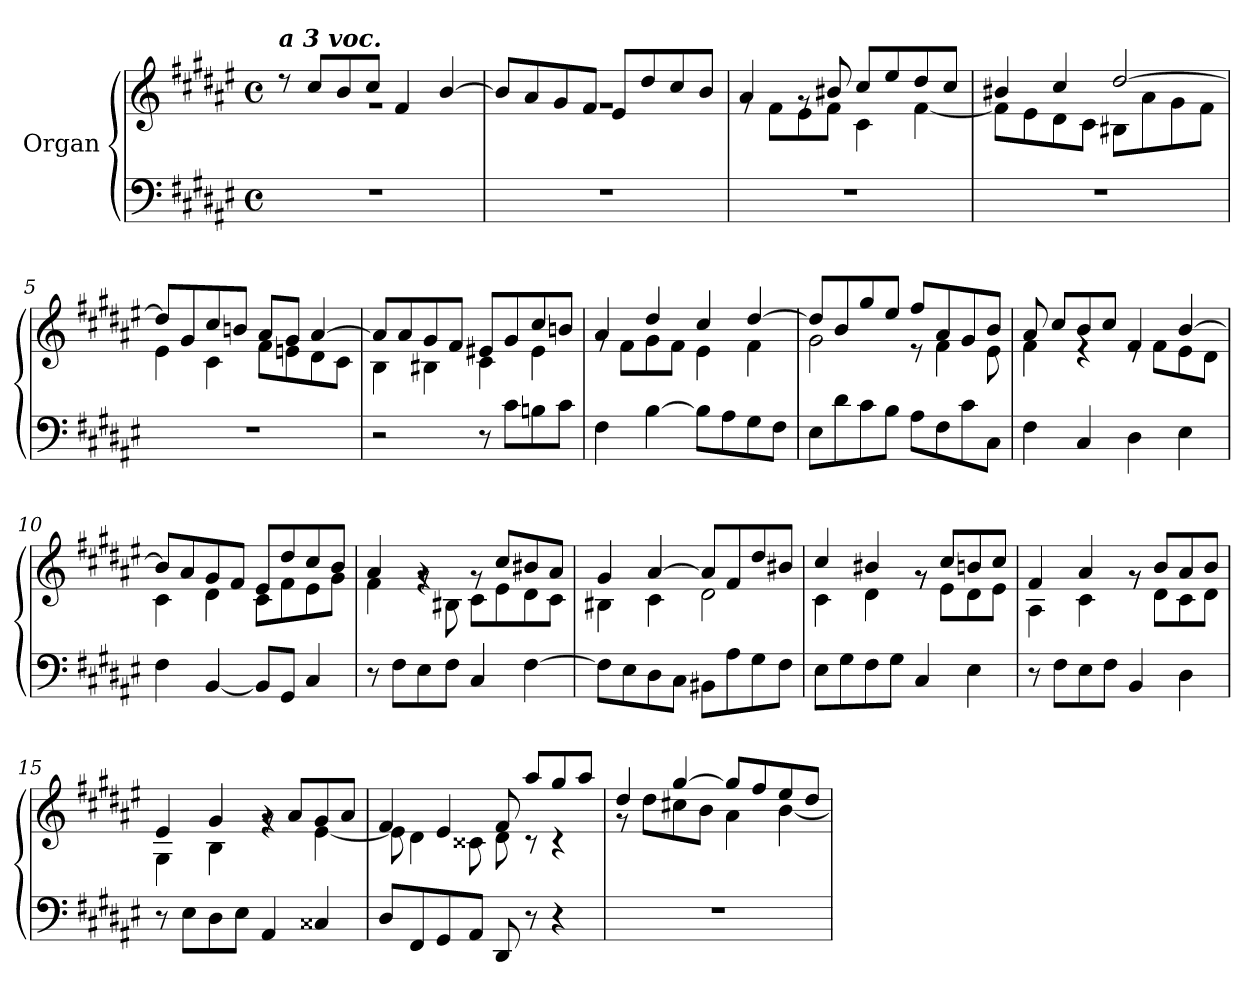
**kern	**kern
*part1	*part1
*staff2	*staff1
*I"Organ	*
*clefF4	*clefG2
*k[f#c#g#d#a#e#]	*k[f#c#g#d#a#e#]
*M4/4	*M4/4
*met(c)	*met(c)
*MM72	*MM72
=1	=1
*	*^
!	!LO:TX:a:Bi:t=a 3 voc.	!
1r	8r	1rg
.	8cc#/L	.
.	8b/	.
.	8cc#/J	.
.	4f#/	.
.	[4b/	.
=2	=2	=2
1r	8b/L]	1rg
.	8a#/	.
.	8g#/	.
.	8f#/J	.
.	8e#/L	.
.	8dd#/	.
.	8cc#/	.
.	8b/J	.
=3	=3	=3
1r	4a#/	8rg
.	.	8f#\L
.	8rg	8e#\
.	8b#X/	8f#\J
.	8cc#/L	4c#\
.	8ee#/	.
.	8dd#/	[4f#\
.	8cc#/J	.
=4	=4	=4
1r	4b#X/	8f#\L]
.	.	8e#\
.	4cc#/	8d#\
.	.	8c#\J
.	[2dd#/	8B#X\L
.	.	8a#\
.	.	8g#\
.	.	8f#\J
=5	=5	=5
1r	8dd#/L]	4e#\
.	8g#/	.
.	8cc#/	4c#\
.	8bn/J	.
.	8a#/L	8f#\L
.	8g#/J	8en\
.	[4a#/	8d#\
.	.	8c#\J
!!LO:LB:g=z	!!
=6	=6	=6
2r	8a#/L]	4B\
.	8a#/	.
.	8g#/	4B#X\
.	8f#/J	.
8r	8e#X/L	4c#\
8c#\L	8g#/	.
8Bn\	8cc#/	4e#\
8c#\J	8bn/J	.
=7	=7	=7
4F#\	4a#/	8rg
.	.	8f#\L
[4B\	4dd#/	8g#\
.	.	8f#\J
8B\L]	4cc#/	4e#\
8A#\	.	.
8G#\	[4dd#/	4f#\
8F#\J	.	.
=8	=8	=8
8E#\L	8dd#/L]	2g#\
8d#\	8b/	.
8c#\	8gg#/	.
8B\J	8ee#/J	.
8A#\L	8ff#/L	8r
8F#\	8a#/	4f#\
8c#\	8g#/	.
8C#\J	8b/J	8e#\
=9	=9	=9
4F#\	8a#/	4f#\
.	8cc#/L	.
4C#/	8b/	4re
.	8cc#/J	.
4D#\	4f#/	8re
.	.	8f#\L
4E#\	[4b/	8e#\
.	.	8d#\J
!!LO:LB:g=z	!!
=10	=10	=10
4F#\	8b/L]	4c#\
.	8a#/	.
[4BB/	8g#/	4d#\
.	8f#/J	.
8BB/L]	8e#/L	8c#\L
8GG#/J	8dd#/	8f#\
4C#/	8cc#/	8e#\
.	8b/J	8g#\J
=11	=11	=11
8r	4a#/	4f#\
8F#\L	.	.
8E#\	4rg	8rg
8F#\J	.	8B#X\
4C#/	8rg	8c#\L
.	8cc#/L	8e#\
[4F#\	8b#X/	8d#\
.	8a#/J	8c#\J
=12	=12	=12
8F#\L]	4g#/	4B#X\
8E#\	.	.
8D#\	[4a#/	4c#\
8C#\J	.	.
8BB#X\L	8a#/L]	2d#\
8A#\	8f#/	.
8G#\	8dd#/	.
8F#\J	8b#X/J	.
=13	=13	=13
8E#\L	4cc#/	4c#\
8G#\	.	.
8F#\	4b#X/	4d#\
8G#\J	.	.
4C#/	8rg	8rg
.	8cc#/L	8e#\L
4E#\	8bn/	8d#\
.	8cc#/J	8e#\J
!!LO:LB:g=z	!!
=14	=14	=14
8r	4f#/	4A#\
8F#\L	.	.
8E#\	4a#/	4c#\
8F#\J	.	.
4BB/	8rg	8rg
.	8b/L	8d#\L
4D#\	8a#/	8c#\
.	8b/J	8d#\J
=15	=15	=15
8r	4e#/	4G#\
8E#\L	.	.
8D#\	4g#/	4B\
8E#\J	.	.
4AA#/	8rg	4rg
.	8a#/L	.
4C##X/	8g#/	[4e#\
.	8a#/J	.
=16	=16	=16
8D#/L	4f#/	8e#\]
8FF#/	.	4d#\
8GG#/	4e#/	.
8AA#/J	.	8c##X\
8DD#/	8f#/	8d#\
8r	8aa#/L	8r
4r	8gg#/	4r
.	8aa#/J	.
=17	=17	=17
1r	4dd#/	8r
.	.	8dd#\L
.	[4gg#/	8cc#X\
.	.	8b\J
.	8gg#/L]	4a#\
.	8ff#/	.
.	8ee#/	[4b\
.	8dd#/J	.
*	*v	*v
=	=
*-	*-
